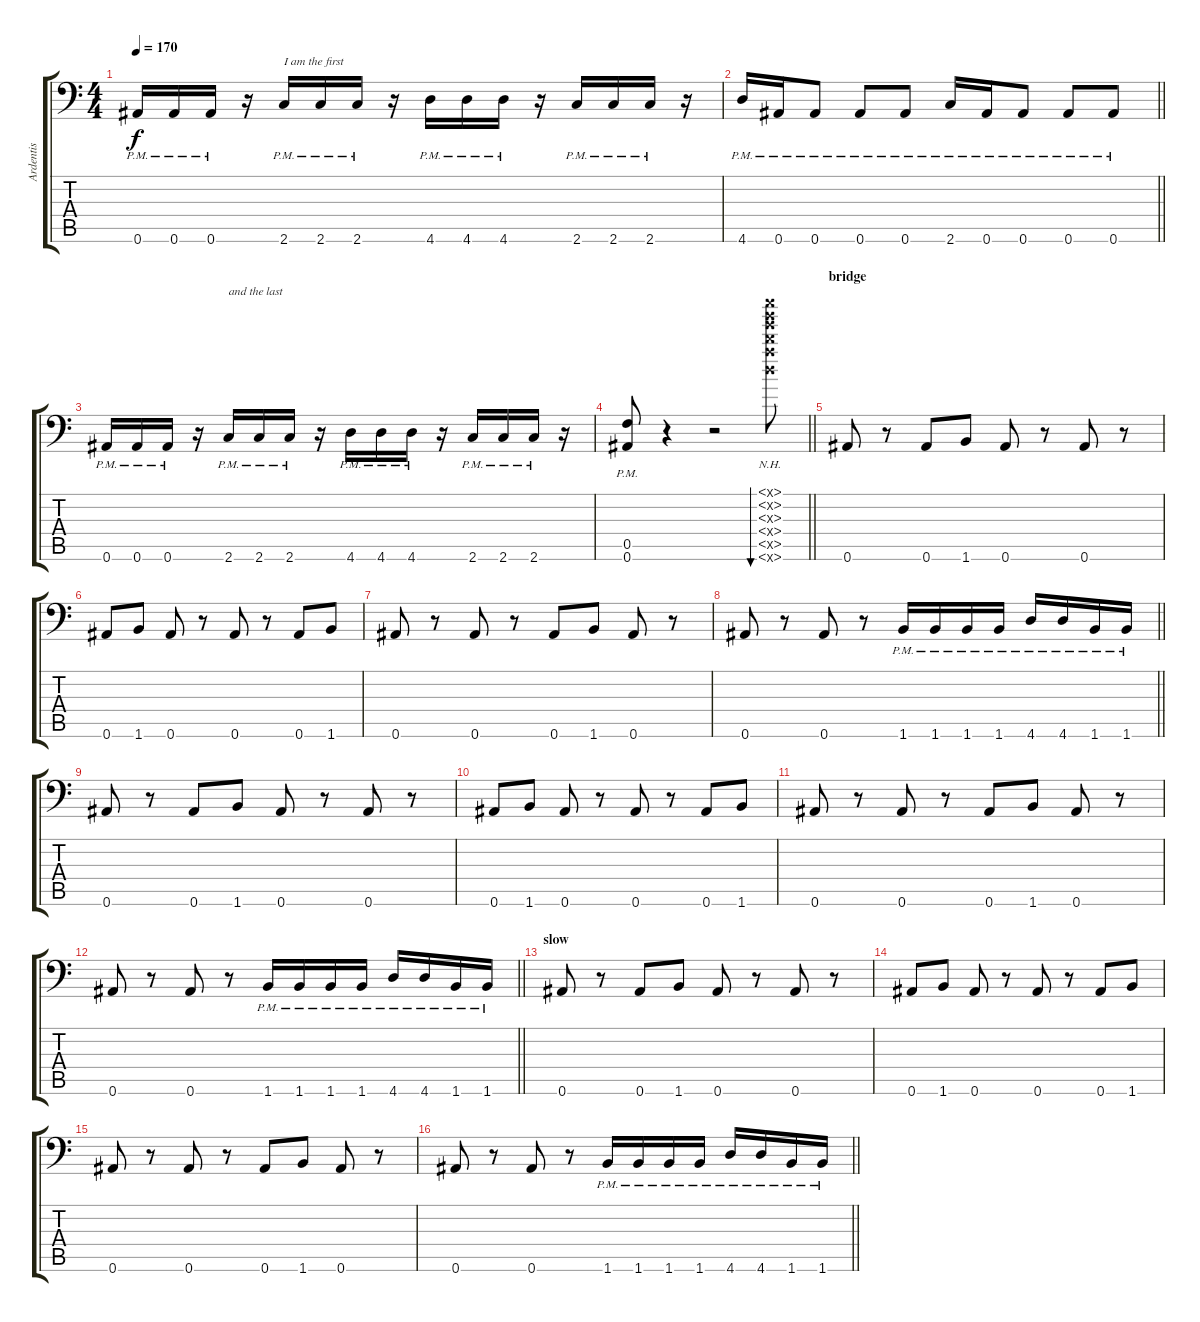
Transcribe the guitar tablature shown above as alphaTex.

\track ("Ardentis" "Ardentis") {instrument overdrivenguitar}
\staff {score tabs}
\tuning (C4 G3 Eb3 Bb2 F2 Bb1) {hide}
\ts (4 4)
\tempo 170
\clef f4
\ks c
0.6{pm}.16{dy f} 0.6{pm}.16 0.6{pm}.16 r.16 2.6{pm}.16{txt "I am the first"} 2.6{pm}.16 2.6{pm}.16 r.16 4.6{pm}.16 4.6{pm}.16 4.6{pm}.16 r.16 2.6{pm}.16 2.6{pm}.16 2.6{pm}.16 r.16 |
\barLineRight lightlight
4.6{pm}.16 0.6{pm}.16 0.6{pm}.8 0.6{pm}.8 0.6{pm}.8 2.6{pm}.16 0.6{pm}.16 0.6{pm}.8 0.6{pm}.8 0.6{pm}.8 |
0.6{pm}.16 0.6{pm}.16 0.6{pm}.16 r.16 2.6{pm}.16{txt "and the last"} 2.6{pm}.16 2.6{pm}.16 r.16 4.6{pm}.16 4.6{pm}.16 4.6{pm}.16 r.16 2.6{pm}.16 2.6{pm}.16 2.6{pm}.16 r.16 |
\barLineRight lightlight
(0.5{pm} 0.6).8 r.4 r.2 (4.1{nh x} 4.2{nh x} 4.3{nh x} 4.4{nh x} 4.5{nh x} 4.6{nh x}).8{bu 240} |
\section ("" "bridge")
0.6.8 r.8 0.6.8 1.6.8 0.6.8 r.8 0.6.8 r.8 |
0.6.8 1.6.8 0.6.8 r.8 0.6.8 r.8 0.6.8 1.6.8 |
0.6.8 r.8 0.6.8 r.8 0.6.8 1.6.8 0.6.8 r.8 |
\barLineRight lightlight
0.6.8 r.8 0.6.8 r.8 1.6{pm}.16 1.6{pm}.16 1.6{pm}.16 1.6{pm}.16 4.6{pm}.16 4.6{pm}.16 1.6{pm}.16 1.6{pm}.16 |
0.6.8 r.8 0.6.8 1.6.8 0.6.8 r.8 0.6.8 r.8 |
0.6.8 1.6.8 0.6.8 r.8 0.6.8 r.8 0.6.8 1.6.8 |
0.6.8 r.8 0.6.8 r.8 0.6.8 1.6.8 0.6.8 r.8 |
\barLineRight lightlight
0.6.8 r.8 0.6.8 r.8 1.6{pm}.16 1.6{pm}.16 1.6{pm}.16 1.6{pm}.16 4.6{pm}.16 4.6{pm}.16 1.6{pm}.16 1.6{pm}.16 |
\section ("" "slow")
0.6.8 r.8 0.6.8 1.6.8 0.6.8 r.8 0.6.8 r.8 |
0.6.8 1.6.8 0.6.8 r.8 0.6.8 r.8 0.6.8 1.6.8 |
0.6.8 r.8 0.6.8 r.8 0.6.8 1.6.8 0.6.8 r.8 |
\barLineRight lightlight
0.6.8 r.8 0.6.8 r.8 1.6{pm}.16 1.6{pm}.16 1.6{pm}.16 1.6{pm}.16 4.6{pm}.16 4.6{pm}.16 1.6{pm}.16 1.6{pm}.16
